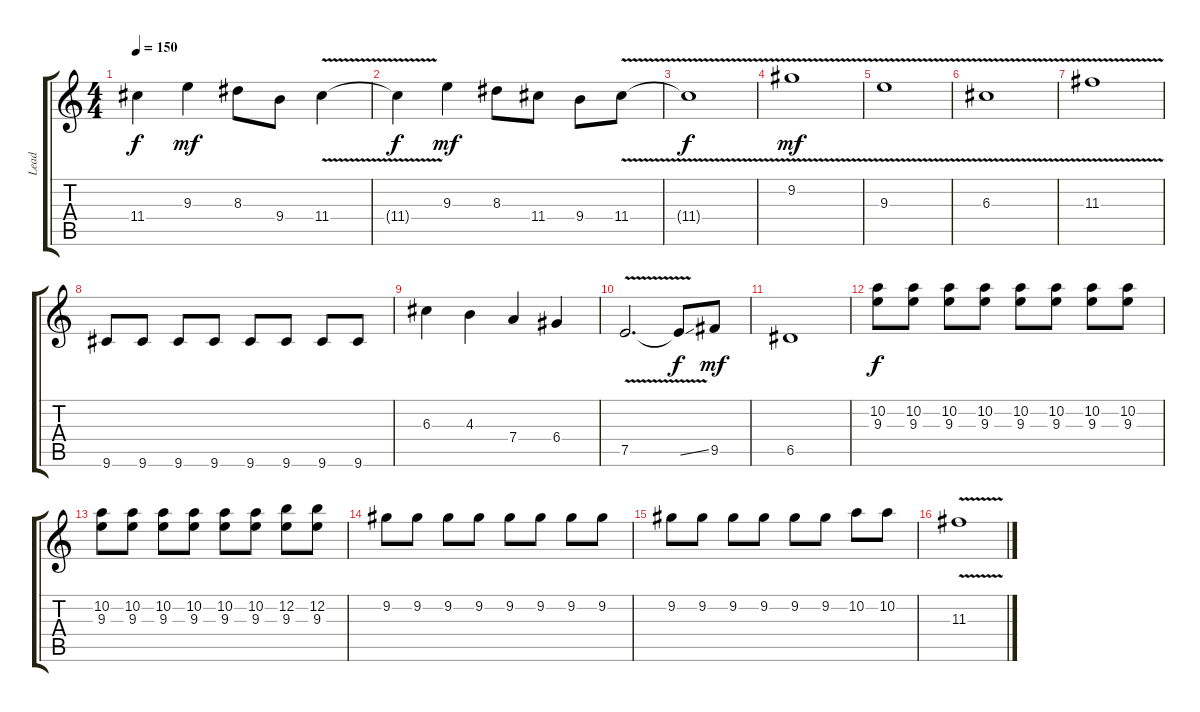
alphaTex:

\track ("Lead" "Lead") {instrument overdrivenguitar}
\staff {score tabs}
\tuning (E4 B3 G3 D3 A2 E2) {hide}
\ts (4 4)
\tempo 150
\clef g2
\ks c
11.4{t}.4{dy f} 9.3.4{dy mf} 8.3.8 9.4.8 11.4{v}.4 |
11.4{t}.4{dy f} 9.3.4{dy mf} 8.3.8 11.4.8 9.4.8 11.4{v}.8 |
11.4{t}.1{dy f} |
9.2{v}.1{dy mf} |
9.3{v}.1 |
6.3{v}.1 |
11.3{v}.1 |
9.6.8 9.6.8 9.6.8 9.6.8 9.6.8 9.6.8 9.6.8 9.6.8 |
6.3.4 4.3.4 7.4.4 6.4.4 |
7.5{v}.2{d} 7.5{ss t}.8{dy f} 9.5.8{dy mf} |
6.5.1 |
(10.2 9.3).8{dy f} (10.2 9.3).8 (10.2 9.3).8 (10.2 9.3).8 (10.2 9.3).8 (10.2 9.3).8 (10.2 9.3).8 (10.2 9.3).8 |
(10.2 9.3).8 (10.2 9.3).8 (10.2 9.3).8 (10.2 9.3).8 (10.2 9.3).8 (10.2 9.3).8 (12.2 9.3).8 (12.2 9.3).8 |
9.2.8 9.2.8 9.2.8 9.2.8 9.2.8 9.2.8 9.2.8 9.2.8 |
9.2.8 9.2.8 9.2.8 9.2.8 9.2.8 9.2.8 10.2.8 10.2.8 |
11.3{v}.1
